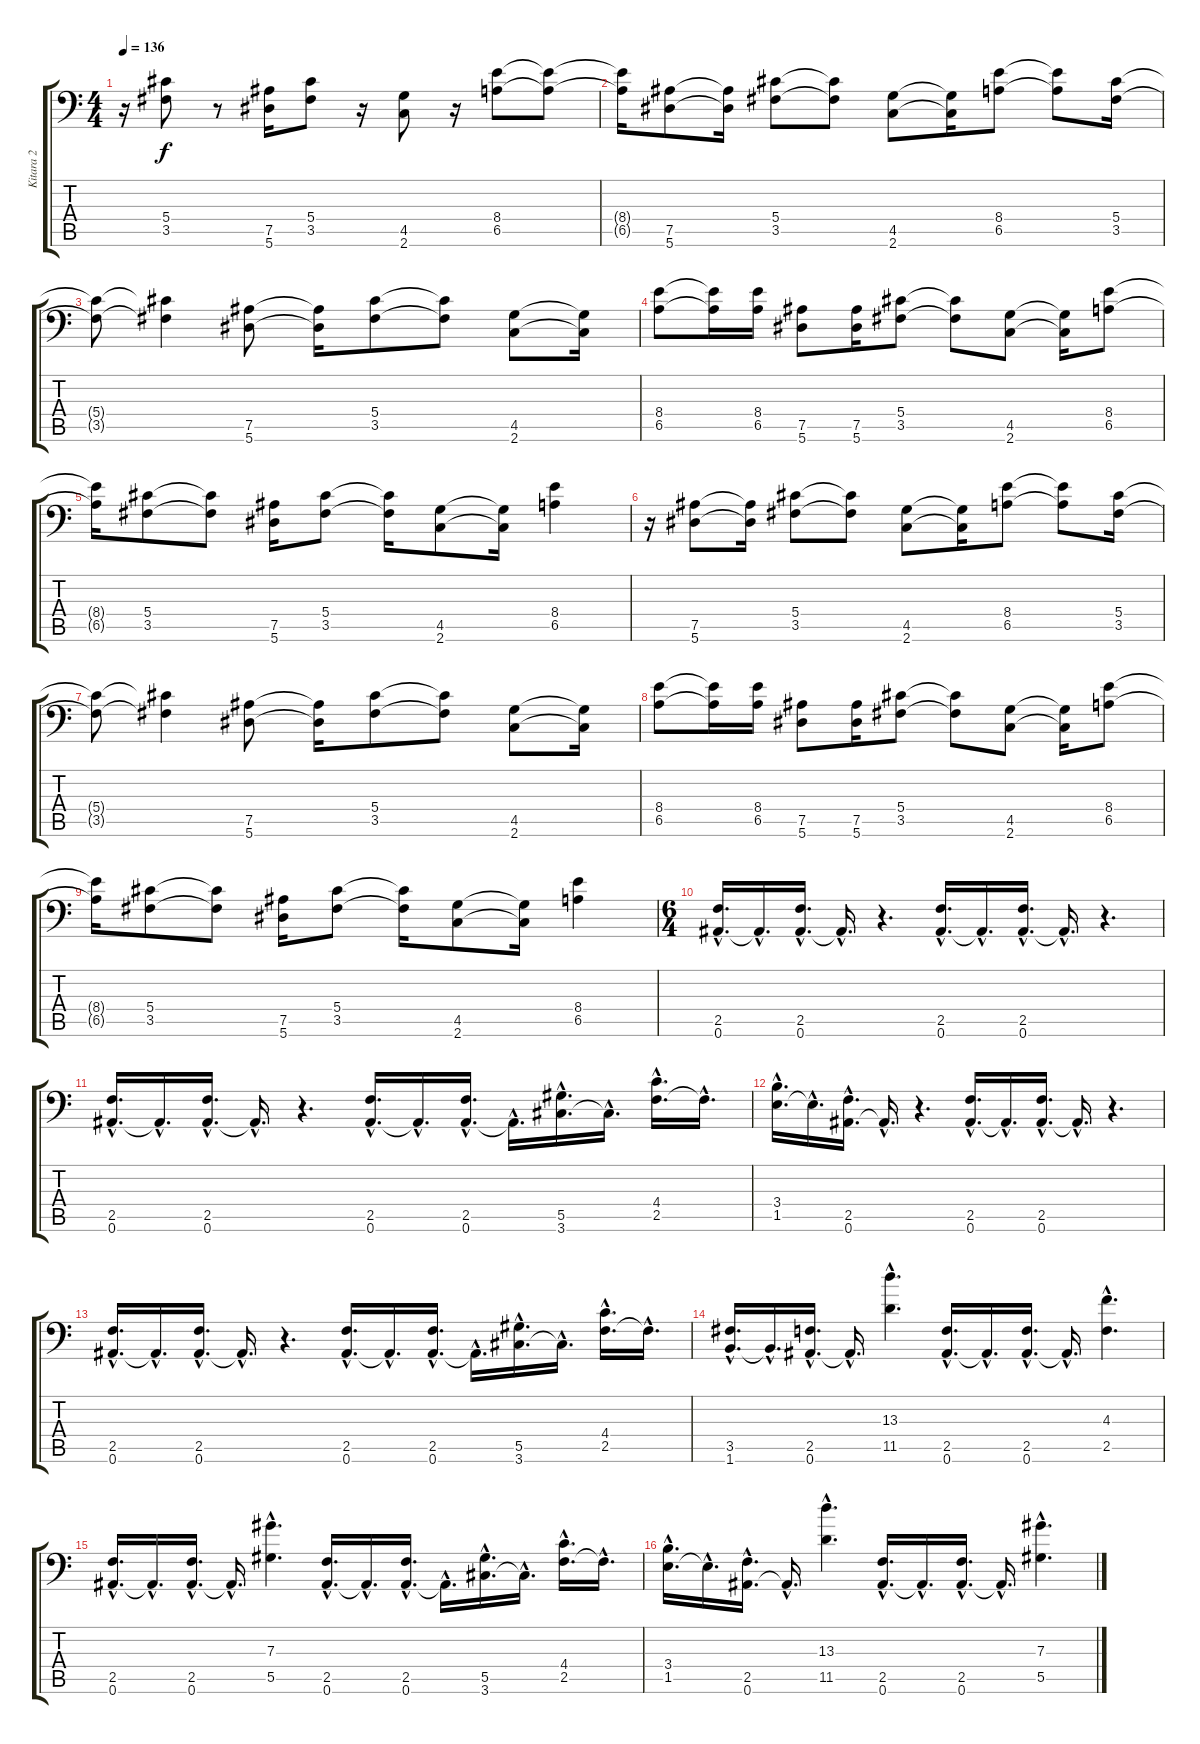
\track ("Kitara 2" "Kitara 2") {instrument distortionguitar}
\staff {score tabs}
\tuning (Bb3 F3 Db3 Ab2 Eb2 Bb1) {hide}
\ts (4 4)
\tempo 136
\clef f4
\ks c
r.16{dy f} (5.4 3.5).8 r.8 (7.5 5.6).16 (5.4 3.5).8 r.16 (4.5 2.6).8 r.16 (8.4 6.5).8 (8.4{t} 6.5{t}).8 |
(8.4{t} 6.5{t}).16 (7.5 5.6).8 (7.5{t} 5.6{t}).16 (5.4 3.5).8 (5.4{t} 3.5{t}).8 (4.5 2.6).8 (4.5{t} 2.6{t}).16 (8.4 6.5).8 (8.4{t} 6.5{t}).8 (5.4 3.5).16 |
(5.4{t} 3.5{t}).8 (5.4{t} 3.5{t}).4 (7.5 5.6).8 (7.5{t} 5.6{t}).16 (5.4 3.5).8 (5.4{t} 3.5{t}).8 (4.5 2.6).8 (4.5{t} 2.6{t}).16 |
(8.4 6.5).8 (8.4{t} 6.5{t}).16 (8.4 6.5).16 (7.5 5.6).8 (7.5 5.6).16 (5.4 3.5).8 (5.4{t} 3.5{t}).8 (4.5 2.6).8 (4.5{t} 2.6{t}).16 (8.4 6.5).8 |
(8.4{t} 6.5{t}).16 (5.4 3.5).8 (5.4{t} 3.5{t}).8 (7.5 5.6).16 (5.4 3.5).8 (5.4{t} 3.5{t}).16 (4.5 2.6).8 (4.5{t} 2.6{t}).16 (8.4 6.5).4 |
r.16 (7.5 5.6).8 (7.5{t} 5.6{t}).16 (5.4 3.5).8 (5.4{t} 3.5{t}).8 (4.5 2.6).8 (4.5{t} 2.6{t}).16 (8.4 6.5).8 (8.4{t} 6.5{t}).8 (5.4 3.5).16 |
(5.4{t} 3.5{t}).8 (5.4{t} 3.5{t}).4 (7.5 5.6).8 (7.5{t} 5.6{t}).16 (5.4 3.5).8 (5.4{t} 3.5{t}).8 (4.5 2.6).8 (4.5{t} 2.6{t}).16 |
(8.4 6.5).8 (8.4{t} 6.5{t}).16 (8.4 6.5).16 (7.5 5.6).8 (7.5 5.6).16 (5.4 3.5).8 (5.4{t} 3.5{t}).8 (4.5 2.6).8 (4.5{t} 2.6{t}).16 (8.4 6.5).8 |
(8.4{t} 6.5{t}).16 (5.4 3.5).8 (5.4{t} 3.5{t}).8 (7.5 5.6).16 (5.4 3.5).8 (5.4{t} 3.5{t}).16 (4.5 2.6).8 (4.5{t} 2.6{t}).16 (8.4 6.5).4 |
\ts (6 4)
(2.5{hac} 0.6{hac}).16{d} 0.6{hac t}.16{d} (2.5{hac} 0.6{hac}).16{d} 0.6{hac t}.16{d} r.4{d} (2.5{hac} 0.6{hac}).16{d} 0.6{hac t}.16{d} (2.5{hac} 0.6{hac}).16{d} 0.6{hac t}.16{d} r.4{d} |
(2.5{hac} 0.6{hac}).16{d} 0.6{hac t}.16{d} (2.5{hac} 0.6{hac}).16{d} 0.6{hac t}.16{d} r.4{d} (2.5{hac} 0.6{hac}).16{d} 0.6{hac t}.16{d} (2.5{hac} 0.6{hac}).16{d} 0.6{hac t}.16{d} (5.5{hac} 3.6{hac}).16{d} 3.6{hac t}.16{d} (4.4{hac} 2.5{hac}).16{d} 2.5{hac t}.16{d} |
(3.4{hac} 1.5{hac}).16{d} 1.5{hac t}.16{d} (2.5{hac} 0.6{hac}).16{d} 0.6{hac t}.16{d} r.4{d} (2.5{hac} 0.6{hac}).16{d} 0.6{hac t}.16{d} (2.5{hac} 0.6{hac}).16{d} 0.6{hac t}.16{d} r.4{d} |
(2.5{hac} 0.6{hac}).16{d} 0.6{hac t}.16{d} (2.5{hac} 0.6{hac}).16{d} 0.6{hac t}.16{d} r.4{d} (2.5{hac} 0.6{hac}).16{d} 0.6{hac t}.16{d} (2.5{hac} 0.6{hac}).16{d} 0.6{hac t}.16{d} (5.5{hac} 3.6{hac}).16{d} 3.6{hac t}.16{d} (4.4{hac} 2.5{hac}).16{d} 2.5{hac t}.16{d} |
(3.5{hac} 1.6{hac}).16{d} 1.6{hac t}.16{d} (2.5{hac} 0.6{hac}).16{d} 0.6{hac t}.16{d} (13.3{hac} 11.5{hac}).4{d} (2.5{hac} 0.6{hac}).16{d} 0.6{hac t}.16{d} (2.5{hac} 0.6{hac}).16{d} 0.6{hac t}.16{d} (4.3{hac} 2.5{hac}).4{d} |
(2.5{hac} 0.6{hac}).16{d} 0.6{hac t}.16{d} (2.5{hac} 0.6{hac}).16{d} 0.6{hac t}.16{d} (7.3{hac} 5.5{hac}).4{d} (2.5{hac} 0.6{hac}).16{d} 0.6{hac t}.16{d} (2.5{hac} 0.6{hac}).16{d} 0.6{hac t}.16{d} (5.5{hac} 3.6{hac}).16{d} 3.6{hac t}.16{d} (4.4{hac} 2.5{hac}).16{d} 2.5{hac t}.16{d} |
(3.4{hac} 1.5{hac}).16{d} 1.5{hac t}.16{d} (2.5{hac} 0.6{hac}).16{d} 0.6{hac t}.16{d} (13.3{hac} 11.5{hac}).4{d} (2.5{hac} 0.6{hac}).16{d} 0.6{hac t}.16{d} (2.5{hac} 0.6{hac}).16{d} 0.6{hac t}.16{d} (7.3{hac} 5.5{hac}).4{d}
